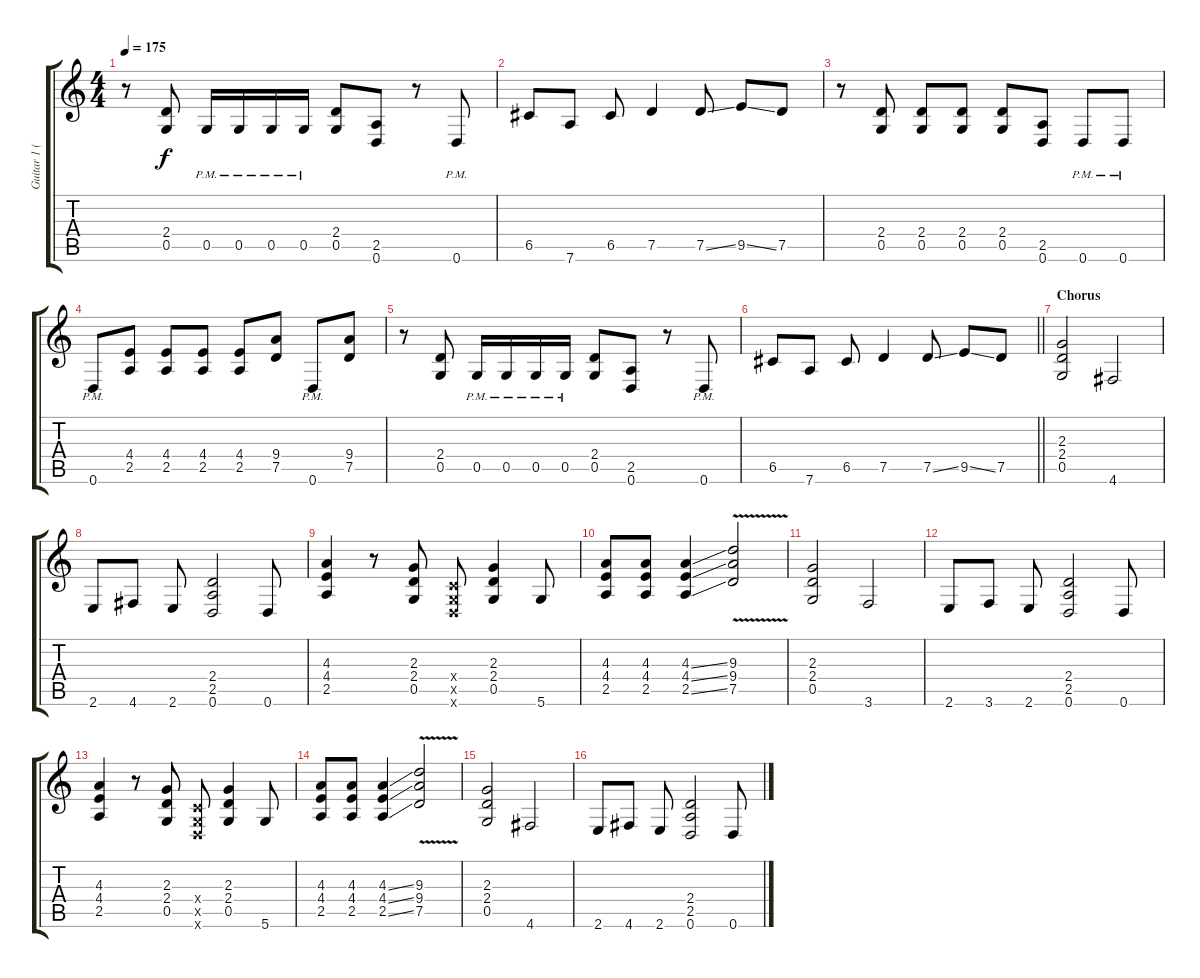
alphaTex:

\track ("Guitar 1 (Rhythm)" "Guitar 1 (") {instrument distortionguitar}
\staff {score tabs}
\tuning (D4 A3 F3 C3 G2 D2) {hide}
\ts (4 4)
\tempo 175
\clef g2
\ks c
r.8{dy f} (2.4 0.5).8 0.5{pm}.16 0.5{pm}.16 0.5{pm}.16 0.5{pm}.16 (2.4 0.5).8 (2.5 0.6).8 r.8 0.6{pm}.8 |
6.5.8 7.6.8 6.5.8 7.5.4 7.5{ss}.8 9.5{ss}.8 7.5.8 |
r.8 (2.4 0.5).8 (2.4 0.5).8 (2.4 0.5).8 (2.4 0.5).8 (2.5 0.6).8 0.6{pm}.8 0.6{pm}.8 |
0.6{pm}.8 (4.4 2.5).8 (4.4 2.5).8 (4.4 2.5).8 (4.4 2.5).8 (9.4 7.5).8 0.6{pm}.8 (9.4 7.5).8 |
r.8 (2.4 0.5).8 0.5{pm}.16 0.5{pm}.16 0.5{pm}.16 0.5{pm}.16 (2.4 0.5).8 (2.5 0.6).8 r.8 0.6{pm}.8 |
\barLineRight lightlight
6.5.8 7.6.8 6.5.8 7.5.4 7.5{ss}.8 9.5{ss}.8 7.5.8 |
\section ("" "Chorus")
(2.3 2.4 0.5).2 4.6.2 |
2.6.8 4.6.8 2.6.8 (2.4 2.5 0.6).2 0.6.8 |
(4.3 4.4 2.5).4 r.8 (2.3 2.4 0.5).8 (0.4{x} 0.5{x} 0.6{x}).8 (2.3 2.4 0.5).4 5.6.8 |
(4.3 4.4 2.5).8 (4.3 4.4 2.5).8 (4.3{ss} 4.4{ss} 2.5{ss}).4 (9.3{v} 9.4{v} 7.5).2 |
(2.3 2.4 0.5).2 3.6.2 |
2.6.8 3.6.8 2.6.8 (2.4 2.5 0.6).2 0.6.8 |
(4.3 4.4 2.5).4 r.8 (2.3 2.4 0.5).8 (0.4{x} 0.5{x} 0.6{x}).8 (2.3 2.4 0.5).4 5.6.8 |
(4.3 4.4 2.5).8 (4.3 4.4 2.5).8 (4.3{ss} 4.4{ss} 2.5{ss}).4 (9.3{v} 9.4{v} 7.5).2 |
(2.3 2.4 0.5).2 4.6.2 |
2.6.8 4.6.8 2.6.8 (2.4 2.5 0.6).2 0.6.8
